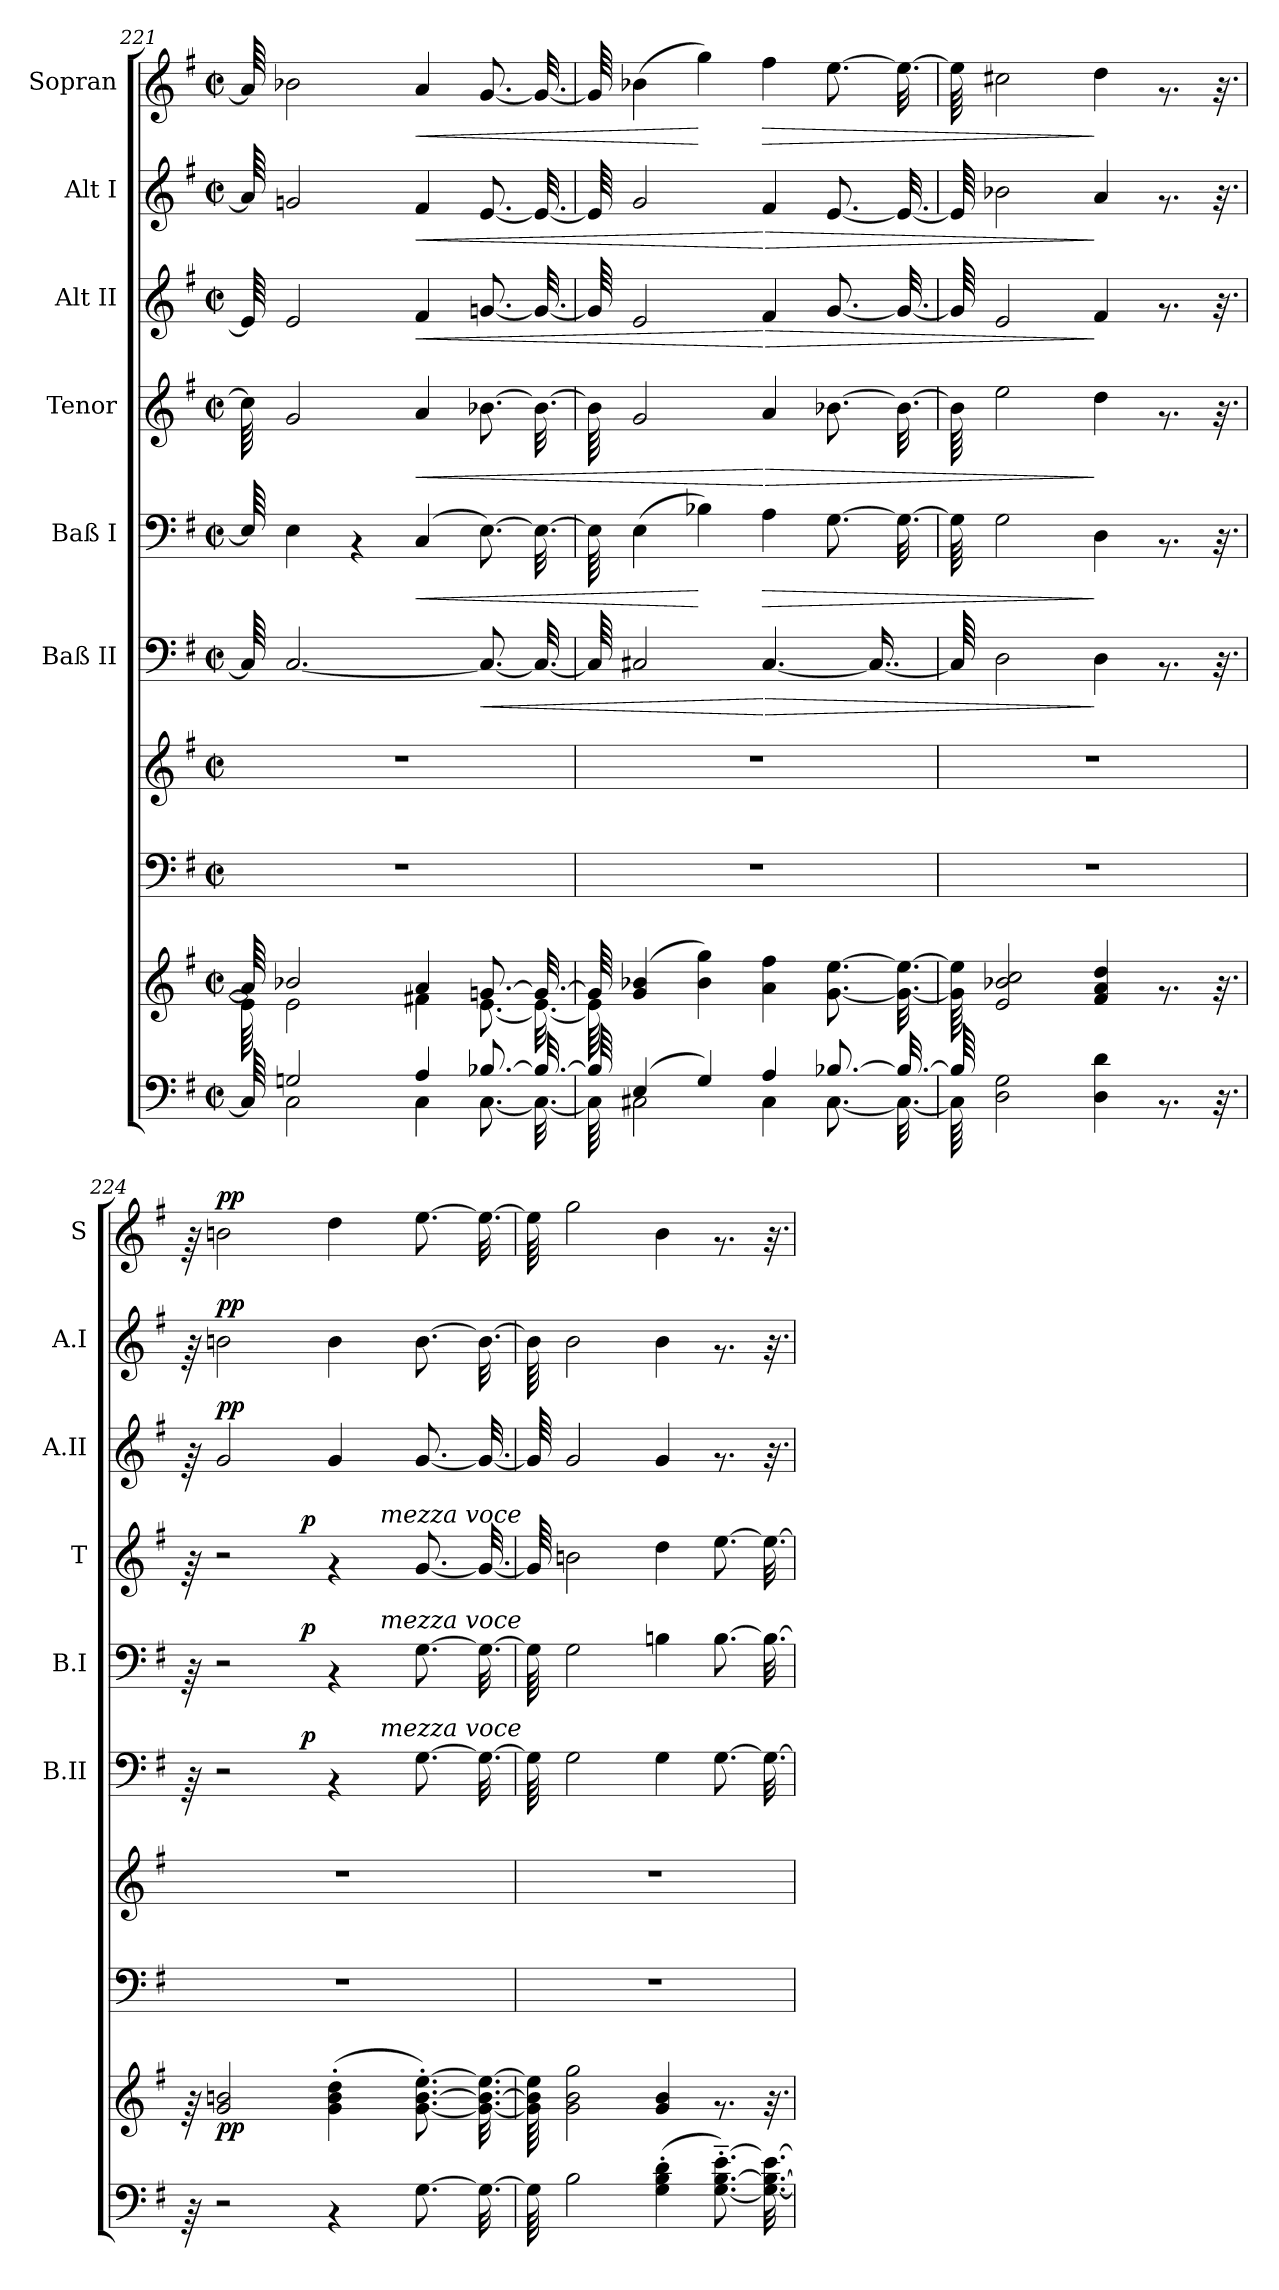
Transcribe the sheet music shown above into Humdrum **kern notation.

**kern	**kern	**dynam	**kern	**kern	**kern	**dynam	**kern	**dynam	**kern	**dynam	**kern	**dynam	**kern	**dynam	**kern	**dynam
*part10	*part9	*part9	*part8	*part7	*part6	*part6	*part5	*part5	*part4	*part4	*part3	*part3	*part2	*part2	*part1	*part1
*staff10	*staff9	*staff9	*staff8	*staff7	*staff6	*staff6	*staff5	*staff5	*staff4	*staff4	*staff3	*staff3	*staff2	*staff2	*staff1	*staff1
*	*	*	*	*	*I"Baß II	*	*I"Baß I	*	*I"Tenor	*	*I"Alt II	*	*I"Alt I	*	*I"Sopran	*
*	*	*	*	*	*I'B.II	*	*I'B.I	*	*I'T	*	*I'A.II	*	*I'A.I	*	*I'S	*
*clefF4	*clefG2	*	*clefF4	*clefG2	*clefF4	*	*clefF4	*	*clefG2	*	*clefG2	*	*clefG2	*	*clefG2	*
*k[f#]	*k[f#]	*	*k[f#]	*k[f#]	*k[f#]	*	*k[f#]	*	*k[f#]	*	*k[f#]	*	*k[f#]	*	*k[f#]	*
*G:	*G:	*	*G:	*G:	*G:	*	*G:	*	*G:	*	*G:	*	*G:	*	*G:	*
*M2/2	*M2/2	*	*M2/2	*M2/2	*M2/2	*	*M2/2	*	*M2/2	*	*M2/2	*	*M2/2	*	*M2/2	*
*met(c|)	*met(c|)	*	*met(c|)	*met(c|)	*met(c|)	*	*met(c|)	*	*met(c|)	*	*met(c|)	*	*met(c|)	*	*met(c|)	*
=221	=221	=221	=221	=221	=221	=221	=221	=221	=221	=221	=221	=221	=221	=221	=221	=221
*^	*^	*	*	*	*	*	*	*	*	*	*	*	*	*	*	*
64C/]	64ryy	64a/]	64e\]	.	1r	1r	64C/]	.	64E/]	.	64cc\]	.	64e/]	.	64a/]	.	64a/]	.
2Gn/	2C\	2b-X/	2e\	.	.	.	[<2.C/	.	4E\	.	2g/	.	2e/	.	2gn/	.	2b-X\	.
.	.	.	.	.	.	.	.	.	4rAA	.	.	.	.	.	.	.	.	.
!	!	!	!	!	!	!	!	!	!	!LO:HP:b	!	!LO:HP:b	!	!LO:HP:b	!	!LO:HP:b	!	!LO:HP:b
4A/	4C\	4a/	4f#X\	.	.	.	.	.	(>4C/	<	4a/	<	4f#/	<	4f#/	<	4a/	<
!	!	!	!	!	!	!	!	!LO:HP:b	!	!	!	!	!	!	!	!	!	!
[<8.B-X/	[>8.C\	[<8.gn/	[>8.e\	.	.	.	8.C/_	<	[>8.E\)	.	[>8.b-X\	.	[<8.gn/	.	[<8.e/	.	[<8.g/	.
32.B-/_	32.C\_	32.g/_	32.e\_	.	.	.	32.C/_	.	32.E\_	.	32.b-\_	.	32.g/_	.	32.e/_	.	32.g/_	.
=222!	=222!	=222!	=222!	=222!	=222!	=222!	=222!	=222!	=222!	=222!	=222!	=222!	=222!	=222!	=222!	=222!	=222!	=222!
64B-/]	64C\]	64g/]	64e\]	.	1r	1r	64C/]	.	64E\]	.	64b-\]	.	64g/]	.	64e/]	.	64g/]	.
(>4E/	2C#X\	(>4g/ 4b-X/	2ryy	.	.	.	2C#X/	.	(>4E\	.	2g/	.	2e/	.	2g/	.	(>4b-X\	.
4G/)	.	4b-\ 4gg\)	.	.	.	.	.	.	4B-X\)	[	.	.	.	.	.	.	4gg\)	[
!	!	!	!	!	!	!	!	!LO:HP:n=1:b	!	!LO:HP:b	!	!LO:HP:n=1:b	!	!LO:HP:n=1:b	!	!LO:HP:n=1:b	!	!LO:HP:b
4A/	4C#\	4a\ 4ff#\	4ryy	.	.	.	[<4.C#/	[ >	4A\	>	4a/	[ >	4f#/	[ >	4f#/	[ >	4ff#\	>
[<8.B-X/	[>8.C#\	[>8.g\ [>8.ee\	8...ryy	.	.	.	.	.	[>8.G\	.	[>8.b-X\	.	[<8.g/	.	[<8.e/	.	[>8.ee\	.
.	.	.	.	.	.	.	16..C#/_	.	.	.	.	.	.	.	.	.	.	.
32.B-/_	32.C#\_	32.g\_ 32.ee\_	.	.	.	.	.	.	32.G\_	.	32.b-\_	.	32.g/_	.	32.e/_	.	32.ee\_	.
*	*	*v	*v	*	*	*	*	*	*	*	*	*	*	*	*	*	*	*
=223!	=223!	=223!	=223!	=223!	=223!	=223!	=223!	=223!	=223!	=223!	=223!	=223!	=223!	=223!	=223!	=223!	=223!
64B-/]	64C#\]	64g\] 64ee\]	.	1r	1r	64C#/]	.	64G\]	.	64b-\]	.	64g/]	.	64e/]	.	64ee\]	.
2D\ 2G\	2ryy	2e/ 2b-X/ 2cc/	.	.	.	2D\	.	2G\	.	2ee\	.	2e/	.	2b-X\	.	2cc#X\	.
4D\ 4d\	4ryy	4f#/ 4a/ 4dd/	.	.	.	4D\	]	4D\	]	4dd\	]	4f#/	]	4a/	]	4dd\	]
8.rAA	8...ryy	8.rf	.	.	.	8.rAA	.	8.rAA	.	8.rf	.	8.rf	.	8.rf	.	8.rf	.
32.rAA	.	32.rf	.	.	.	32.rAA	.	32.rAA	.	32.rf	.	32.rf	.	32.rf	.	32.rf	.
*v	*v	*	*	*	*	*	*	*	*	*	*	*	*	*	*	*	*
=224!	=224!	=224!	=224!	=224!	=224!	=224!	=224!	=224!	=224!	=224!	=224!	=224!	=224!	=224!	=224!	=224!
*	*	*	*	*	*^	*	*^	*	*^	*	*	*	*	*	*	*
*	*	*	*	*	*	*^	*	*	*^	*	*	*^	*	*	*	*	*	*	*
64rAA	64rf	.	1r	1r	64rAA	4...ryy	2ryy	.	64rAA	4...ryy	2ryy	.	64rf	4...ryy	2ryy	.	64rf	.	64rf	.	64rf	.
!	!	!LO:DY:b	!	!	!	!	!	!	!	!	!	!	!	!	!	!	!	!LO:DY:a	!	!LO:DY:a	!	!LO:DY:a
2r	2g/ 2bn/	pp	.	.	2r	.	.	.	2r	.	.	.	2r	.	.	.	2g/	pp	2bn\	pp	2bn\	pp
!	!	!	!	!	!	!	!	!LO:DY:a	!	!	!	!LO:DY:a	!	!	!	!LO:DY:a	!	!	!	!	!	!
.	.	.	.	.	.	2ryy	.	p	.	2ryy	.	p	.	2ryy	.	p	.	.	.	.	.	.
.	.	.	.	.	.	.	8ryy	.	.	.	8ryy	.	.	.	8ryy	.	.	.	.	.	.	.
4rAA	(>4g\'> 4b\'> 4dd\'>	.	.	.	4rAA	.	.	.	4rAA	.	.	.	4rf	.	.	.	4g/	.	4b\	.	4dd\	.
.	.	.	.	.	.	.	32ryy	.	.	.	32ryy	.	.	.	32ryy	.	.	.	.	.	.	.
!	!	!	!	!	!	!	!	!	!	!	!	!	!	!	!LO:TX:a:i:t=mezza voce	!	!	!	!	!	!	!
!	!	!	!	!	!	!	!	!	!	!	!LO:TX:a:i:t=mezza voce	!	!	!	!	!	!	!	!	!	!	!
!	!	!	!	!	!	!	!LO:TX:a:i:t=mezza voce	!	!	!	!	!	!	!	!	!	!	!	!	!	!	!
.	.	.	.	.	.	.	4ryy	.	.	.	4ryy	.	.	.	4ryy	.	.	.	.	.	.	.
[>8.G\	[>8.g\'> [>8.b\'> [>8.ee\'>)	.	.	.	[>8.G\	.	.	.	[>8.G\	.	.	.	[<8.g/	.	.	.	[<8.g/	.	[>8.b\	.	[>8.ee\	.
.	.	.	.	.	.	.	16.ryy	.	.	.	16.ryy	.	.	.	16.ryy	.	.	.	.	.	.	.
32.G\_	32.g\_ 32.b\_ 32.ee\_	.	.	.	32.G\_	.	.	.	32.G\_	.	.	.	32.g/_	.	.	.	32.g/_	.	32.b\_	.	32.ee\_	.
.	.	.	.	.	.	32ryy	.	.	.	32ryy	.	.	.	32ryy	.	.	.	.	.	.	.	.
*	*	*	*	*	*v	*v	*v	*	*	*	*	*	*v	*v	*v	*	*	*	*	*	*	*
*	*	*	*	*	*	*	*v	*v	*v	*	*	*	*	*	*	*	*	*
=225!	=225!	=225!	=225!	=225!	=225!	=225!	=225!	=225!	=225!	=225!	=225!	=225!	=225!	=225!	=225!	=225!
64G\]	64g\] 64b\] 64ee\]	.	1r	1r	64G\]	.	64G\]	.	64g/]	.	64g/]	.	64b\]	.	64ee\]	.
2B\	2g\ 2b\ 2gg\	.	.	.	2G\	.	2G\	.	2bn\	.	2g/	.	2b\	.	2gg\	.
(>4G\'> 4B\'> 4d\'>	4g/ 4b/	.	.	.	4G\	.	4Bn\	.	4dd\	.	4g/	.	4b\	.	4b\	.
[>8.G\'>~> [>8.B\'>~> [>8.e\'>~>)	8.rf	.	.	.	[>8.G\	.	[>8.B\	.	[>8.ee\	.	8.rf	.	8.rf	.	8.rf	.
32.G\_ 32.B\_ 32.e\_	32.rf	.	.	.	32.G\_	.	32.B\_	.	32.ee\_	.	32.rf	.	32.rf	.	32.rf	.
=!	=!	=!	=!	=!	=!	=!	=!	=!	=!	=!	=!	=!	=!	=!	=!	=!
*-	*-	*-	*-	*-	*-	*-	*-	*-	*-	*-	*-	*-	*-	*-	*-	*-
